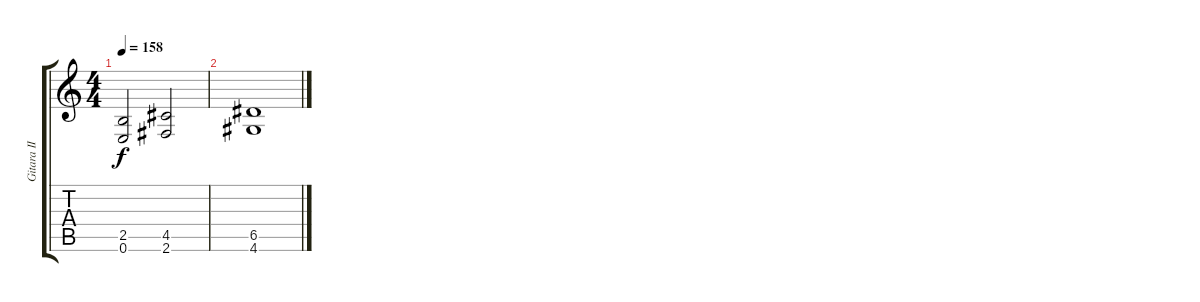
\track ("Gitara II" "Gitara II") {instrument distortionguitar}
\staff {score tabs}
\tuning (E4 B3 G3 D3 A2 E2) {hide}
\ts (4 4)
\tempo 158
\clef g2
\ks c
(2.5 0.6).2{dy f} (4.5 2.6).2 |
(6.5 4.6).1
